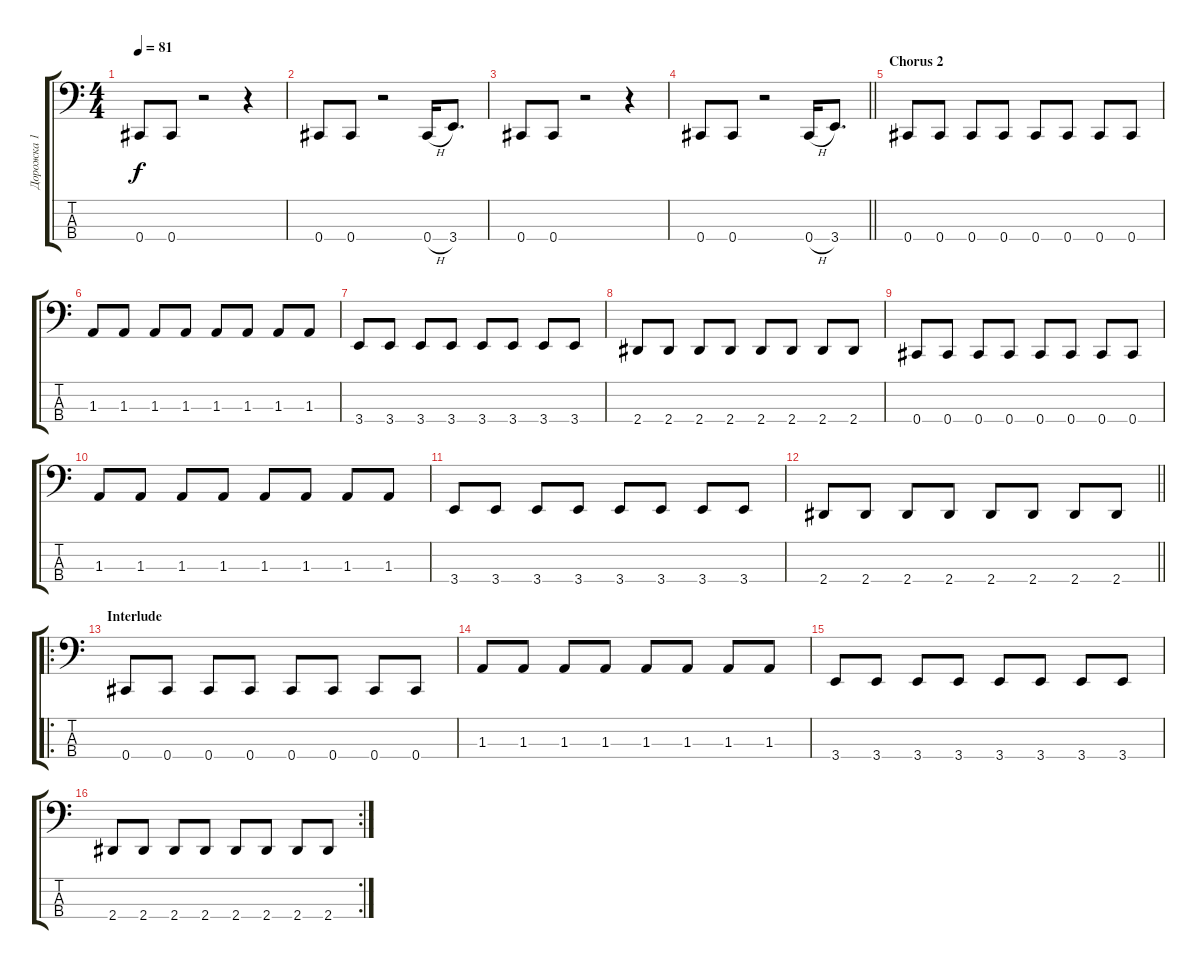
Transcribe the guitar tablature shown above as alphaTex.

\track ("Дорожка 1" "Дорожка 1") {instrument electricbasspick}
\staff {score tabs}
\tuning (Gb2 Db2 Ab1 Db1) {hide}
\ts (4 4)
\tempo 81
\clef f4
\ks c
0.4.8{dy f} 0.4.8 r.2 r.4 |
0.4.8 0.4.8 r.2 0.4{h}.16 3.4.8{d} |
0.4.8 0.4.8 r.2 r.4 |
\barLineRight lightlight
0.4.8 0.4.8 r.2 0.4{h}.16 3.4.8{d} |
\section ("" "Chorus 2")
0.4.8 0.4.8 0.4.8 0.4.8 0.4.8 0.4.8 0.4.8 0.4.8 |
1.3.8 1.3.8 1.3.8 1.3.8 1.3.8 1.3.8 1.3.8 1.3.8 |
3.4.8 3.4.8 3.4.8 3.4.8 3.4.8 3.4.8 3.4.8 3.4.8 |
2.4.8 2.4.8 2.4.8 2.4.8 2.4.8 2.4.8 2.4.8 2.4.8 |
0.4.8 0.4.8 0.4.8 0.4.8 0.4.8 0.4.8 0.4.8 0.4.8 |
1.3.8 1.3.8 1.3.8 1.3.8 1.3.8 1.3.8 1.3.8 1.3.8 |
3.4.8 3.4.8 3.4.8 3.4.8 3.4.8 3.4.8 3.4.8 3.4.8 |
\barLineRight lightlight
2.4.8 2.4.8 2.4.8 2.4.8 2.4.8 2.4.8 2.4.8 2.4.8 |
\ro
\section ("" "Interlude")
0.4.8 0.4.8 0.4.8 0.4.8 0.4.8 0.4.8 0.4.8 0.4.8 |
1.3.8 1.3.8 1.3.8 1.3.8 1.3.8 1.3.8 1.3.8 1.3.8 |
3.4.8 3.4.8 3.4.8 3.4.8 3.4.8 3.4.8 3.4.8 3.4.8 |
\rc 2
2.4.8 2.4.8 2.4.8 2.4.8 2.4.8 2.4.8 2.4.8 2.4.8
